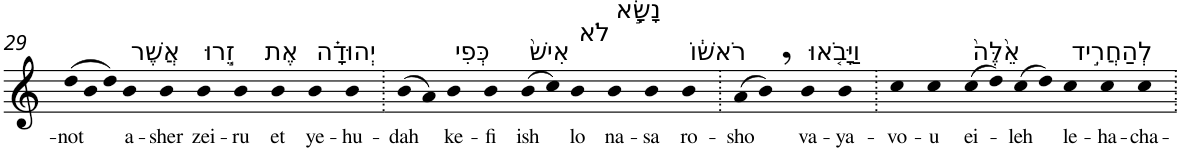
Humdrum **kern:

**kern	**text
*part1	*part1
*staff1	*staff1
*I"Piano	*
*I'Pno	*
!!LO:PB:g=z
*clefG2	*
*k[]	*
=29	=29
!	!LO:LY:b
(>12dd	-not
12b	.
12dd)	.
!LO:TX:a:t=אֲשֶׁר	!
!	!LO:LY:b
4b	a-
!	!LO:LY:b
4b	-sher
!LO:TX:a:t=זֵ֣רוּ	!
!	!LO:LY:b
4b	zei-
!	!LO:LY:b
4b	-ru
!LO:TX:a:t=אֶת	!
!	!LO:LY:b
4b	et
!LO:TX:a:t=יְהוּדָ֗ה	!
!	!LO:LY:b
4b	ye-
!	!LO:LY:b
4b	-hu-
=30.	=30.
!	!LO:LY:b
(>8b	-dah
8a)	.
!LO:TX:a:t=כְּפִי	!
!	!LO:LY:b
4b	ke-
!	!LO:LY:b
4b	-fi
!LO:TX:a:t=אִישׁ֙	!
!	!LO:LY:b
(>8b	ish
8cc)	.
!LO:TX:a:t=לֹא	!
!	!LO:LY:b
4b	lo
!LO:TX:a:t=נָשָׂ֣א	!
!	!LO:LY:b
4b	na-
!	!LO:LY:b
4b	-sa
!LO:TX:a:t=רֹאשׁ֔וֹ	!
!	!LO:LY:b
4b	ro-
=31.	=31.
!	!LO:LY:b
(>8a	-sho
8b,)	.
!LO:TX:a:t=וַיָּבֹ֤אוּ	!
!	!LO:LY:b
4b	va-
!	!LO:LY:b
4b	-ya-
=32.	=32.
!	!LO:LY:b
4cc	-vo-
!	!LO:LY:b
4cc	-u
!LO:TX:a:t=אֵ֙לֶּה֙	!
!	!LO:LY:b
(>8cc	ei-
8dd)	.
!	!LO:LY:b
(>8cc	-leh
8dd)	.
!LO:TX:a:t=לְהַחֲרִ֣יד	!
!	!LO:LY:b
4cc	le-
!	!LO:LY:b
4cc	-ha-
!	!LO:LY:b
4cc	-cha-
=.	=.
*-	*-
